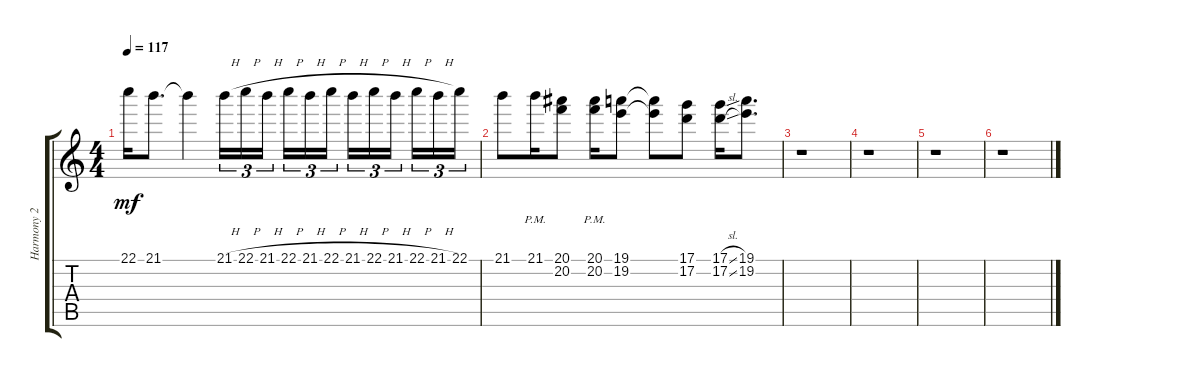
\track ("Harmony 2" "Harmony 2") {instrument overdrivenguitar}
\staff {score tabs}
\tuning (D4 A3 F3 C3 G2 C2) {hide}
\ts (4 4)
\tempo 117
\clef g2
\ks aminor
22.1.16{dy mf} 21.1.8{d} 21.1{t}.4 21.1{h}.16{tu (3 2)} 22.1{h}.16{tu (3 2)} 21.1{h}.16{tu (3 2)} 22.1{h}.16{tu (3 2)} 21.1{h}.16{tu (3 2)} 22.1{h}.16{tu (3 2)} 21.1{h}.16{tu (3 2)} 22.1{h}.16{tu (3 2)} 21.1{h}.16{tu (3 2)} 22.1{h}.16{tu (3 2)} 21.1{h}.16{tu (3 2)} 22.1.16{tu (3 2)} |
21.1.8 21.1{pm}.16 (20.1 20.2).8 (20.1{pm} 20.2{pm}).16 (19.1 19.2).8 (19.1{t} 19.2{t}).8 (17.1 17.2).8 (17.1{sl} 17.2{sl}).16 (19.1 19.2).8{d} |
r.1 |
r.1 |
r.1 |
r.1
